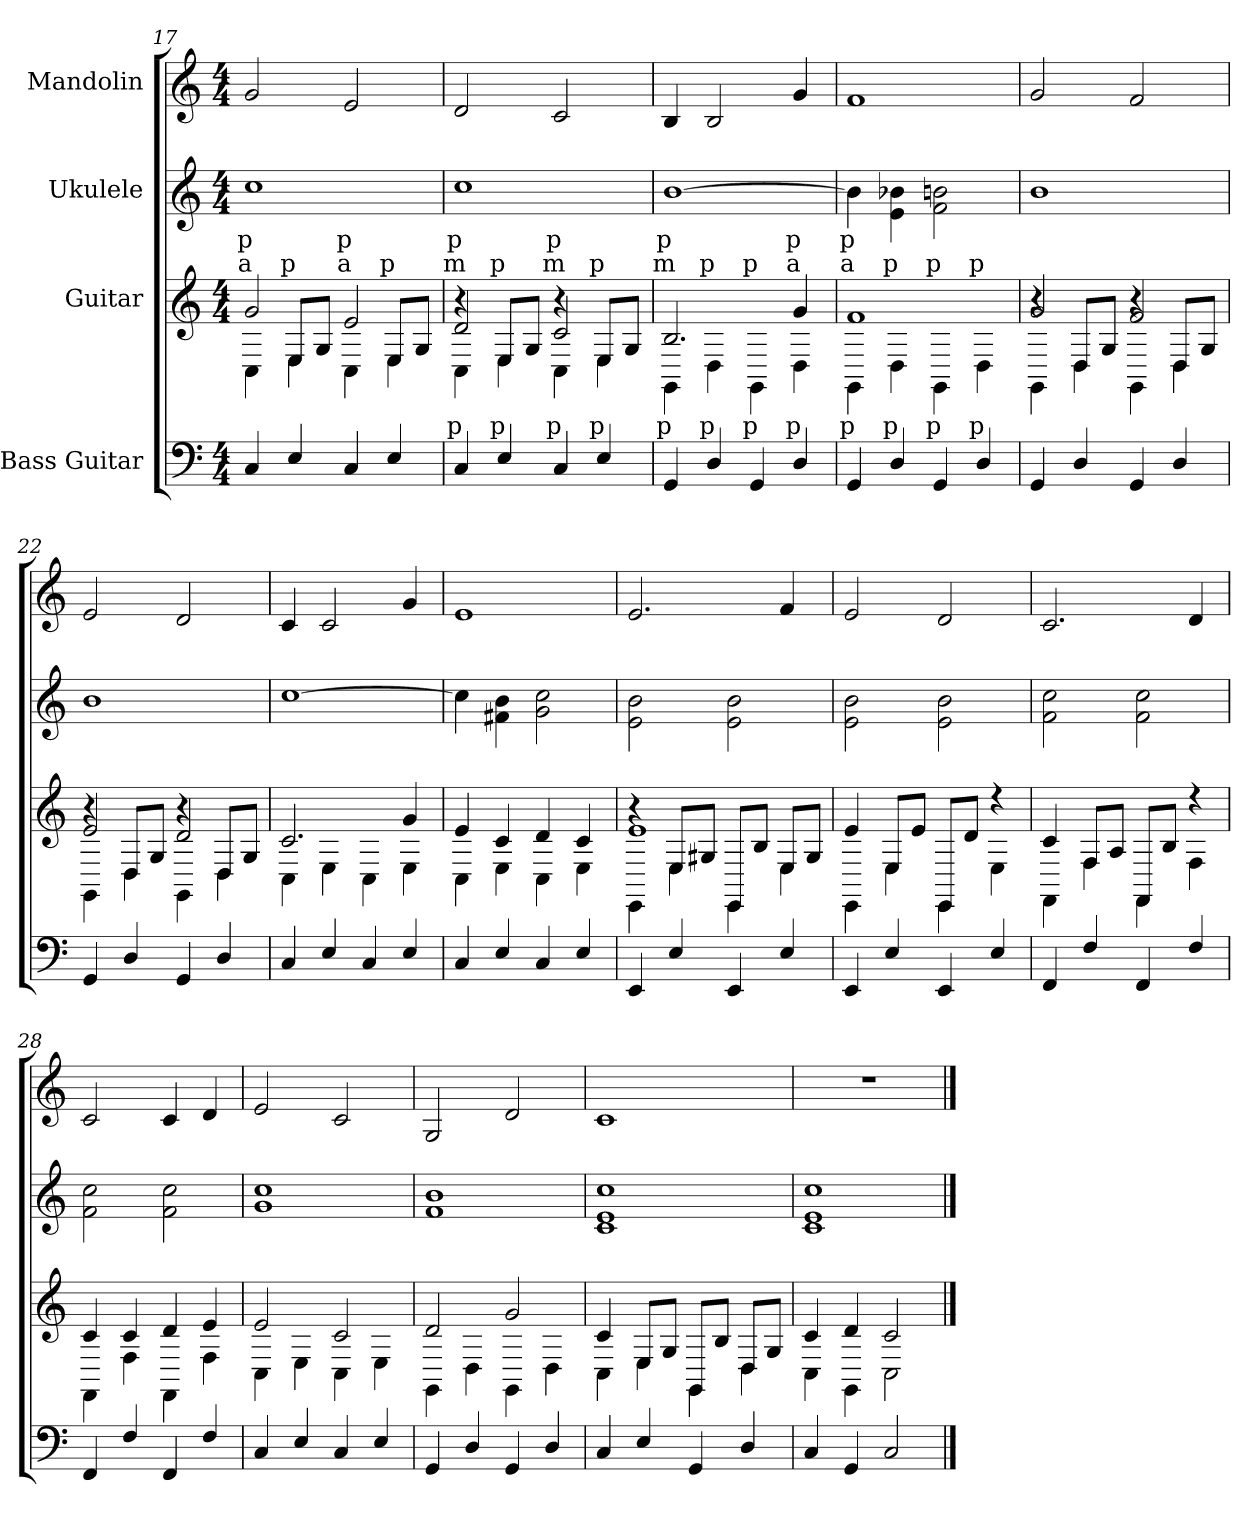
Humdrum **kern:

**kern	**kern	**kern	**kern
*part4	*part3	*part2	*part1
*staff4	*staff3	*staff2	*staff1
*I"Bass Guitar	*I"Guitar	*I"Ukulele	*I"Mandolin
*	*	*	*clefG2
*k[]	*k[]	*k[]	*k[]
*C:	*C:	*C:	*C:
*M4/4	*M4/4	*M4/4	*M4/4
=17	=17	=17	=17
*	*^	*	*
*	*	*^	*	*
!	!LO:TX:a:cj:t=a	!	!	!	!
!	!LO:TX:a:cj:t=p	!	!	!	!
4Ci/	2gj/	4Cj\	4ryy	1ccj	2gZ/
!	!	!LO:TX:a:cj:t=p	!	!	!
4Ei/	.	4Ej\	8Ej/L	.	.
.	.	.	8Gj/J	.	.
!	!LO:TX:a:cj:t=a	!	!	!	!
!	!LO:TX:a:cj:t=p	!	!	!	!
4Ci/	2ej/	4Cj\	4ryy	.	2eZ/
!	!	!LO:TX:a:cj:t=p	!	!	!
4Ei/	.	4Ej\	8Ej/L	.	.
.	.	.	8Gj/J	.	.
!!LO:LB:g=z
=18	=18	=18	=18	=18	=18
!	!LO:TX:a:cj:t=m	!	!	!	!
!	!LO:TX:a:cj:t=p	!	!	!	!
!LO:TX:a:cj:t=p	!	!	!	!	!
4Ci/	2dj/	4Cj\	4r	1ccj	2dZ/
!	!	!LO:TX:a:cj:t=p	!	!	!
!LO:TX:a:cj:t=p	!	!	!	!	!
4Ei/	.	4Ej\	8Ej/L	.	.
.	.	.	8Gj/J	.	.
!	!LO:TX:a:cj:t=m	!	!	!	!
!	!LO:TX:a:cj:t=p	!	!	!	!
!LO:TX:a:cj:t=p	!	!	!	!	!
4Ci/	2cj/	4Cj\	4r	.	2cZ/
!	!	!LO:TX:a:cj:t=p	!	!	!
!LO:TX:a:cj:t=p	!	!	!	!	!
4Ei/	.	4Ej\	8Ej/L	.	.
.	.	.	8Gj/J	.	.
=19	=19	=19	=19	=19	=19
!	!LO:TX:a:cj:t=m	!	!	!	!
!	!LO:TX:a:cj:t=p	!	!	!	!
!LO:TX:a:cj:t=p	!	!	!	!	!
*	*	*v	*v	*	*
4GGi/	2.Bj/	4GGj\	[1bj	4BZ/
!	!	!LO:TX:a:cj:t=p	!	!
!LO:TX:a:cj:t=p	!	!	!	!
4Di/	.	4Dj\	.	2BZ/
!	!	!LO:TX:a:cj:t=p	!	!
!LO:TX:a:cj:t=p	!	!	!	!
4GGi/	.	4GGj\	.	.
!	!LO:TX:a:cj:t=a	!	!	!
!	!LO:TX:a:cj:t=p	!	!	!
!LO:TX:a:cj:t=p	!	!	!	!
4Di/	4gj/	4Dj\	.	4gZ/
=20	=20	=20	=20	=20
!	!LO:TX:a:cj:t=a	!	!	!
!	!LO:TX:a:cj:t=p	!	!	!
!LO:TX:a:cj:t=p	!	!	!	!
4GGi/	1fj	4GGj\	4bj\]	1fZ
!	!	!LO:TX:a:cj:t=p	!	!
!LO:TX:a:cj:t=p	!	!	!	!
4Di/	.	4Dj\	4ej\ 4b-j	.
!	!	!LO:TX:a:cj:t=p	!	!
!LO:TX:a:cj:t=p	!	!	!	!
4GGi/	.	4GGj\	2fj\ 2bj	.
!	!	!LO:TX:a:cj:t=p	!	!
!LO:TX:a:cj:t=p	!	!	!	!
4Di/	.	4Dj\	.	.
=21	=21	=21	=21	=21
*	*	*^	*	*
4GGi/	2gj/	4GGj\	4r	1bj	2gZ/
4Di/	.	4Dj\	8Dj/L	.	.
.	.	.	8Gj/J	.	.
4GGi/	2fj/	4GGj\	4r	.	2fZ/
4Di/	.	4Dj\	8Dj/L	.	.
.	.	.	8Gj/J	.	.
=22	=22	=22	=22	=22	=22
4GGi/	2ej/	4GGj\	4r	1bj	2eZ/
4Di/	.	4Dj\	8Dj/L	.	.
.	.	.	8Gj/J	.	.
4GGi/	2dj/	4GGj\	4r	.	2dZ/
4Di/	.	4Dj\	8Dj/L	.	.
.	.	.	8Gj/J	.	.
*	*	*v	*v	*	*
!!LO:LB:g=z
=23	=23	=23	=23	=23
4Ci/	2.cj/	4Cj\	[1ccj	4cZ/
4Ei/	.	4Ej\	.	2cZ/
4Ci/	.	4Cj\	.	.
4Ei/	4gj/	4Ej\	.	4gZ/
=24	=24	=24	=24	=24
4Ci/	4ej/	4Cj\	4ccj\]	1eZ
4Ei/	4cj/	4Ej\	4f#j\ 4bj	.
4Ci/	4dj/	4Cj\	2gj\ 2ccj	.
4Ei/	4cj/	4Ej\	.	.
=25	=25	=25	=25	=25
*	*	*^	*	*
4EEi/	1ej	4EEj\	4r	2ej\ 2bj	2.eZ/
4Ei/	.	4Ej\	8Ej/L	.	.
.	.	.	8G#j/J	.	.
4EEi/	.	4EEj\	8EEj/L	2ej\ 2bj	.
.	.	.	8Bj/J	.	.
4Ei/	.	4Ej\	8Ej/L	.	4fZ/
.	.	.	8G#j/J	.	.
*	*	*v	*v	*	*
=26	=26	=26	=26	=26
4EEi/	4ej/	4EEj\	2ej\ 2bj	2eZ/
4Ei/	8Ej/L	4Ej\	.	.
.	8ej/J	.	.	.
4EEi/	8EEj/L	4EEj\	2ej\ 2bj	2dZ/
.	8dj/J	.	.	.
4Ei/	4r	4Ej\	.	.
=27	=27	=27	=27	=27
4FFi/	4cj/	4FFj\	2fj\ 2ccj	2.cZ/
4Fi/	8Fj/L	4Fj\	.	.
.	8Aj/J	.	.	.
4FFi/	8FFj/L	4FFj\	2fj\ 2ccj	.
.	8Bj/J	.	.	.
4Fi/	4r	4Fj\	.	4dZ/
!!LO:PB:g=z
=28	=28	=28	=28	=28
4FFi/	4cj/	4FFj\	2fj\ 2ccj	2cZ/
4Fi/	4cj/	4Fj\	.	.
4FFi/	4dj/	4FFj\	2fj\ 2ccj	4cZ/
4Fi/	4ej/	4Fj\	.	4dZ/
=29	=29	=29	=29	=29
4Ci/	2ej/	4Cj\	1gj 1ccj	2eZ/
4Ei/	.	4Ej\	.	.
4Ci/	2cj/	4Cj\	.	2cZ/
4Ei/	.	4Ej\	.	.
=30	=30	=30	=30	=30
4GGi/	2dj/	4GGj\	1fj 1bj	2GZ/
4Di/	.	4Dj\	.	.
4GGi/	2gj/	4GGj\	.	2dZ/
4Di/	.	4Dj\	.	.
=31	=31	=31	=31	=31
4Ci/	4cj/	4Cj\	1cj 1ej 1ccj	1cZ
4Ei/	8Ej/L	4Ej\	.	.
.	8Gj/J	.	.	.
4GGi/	8GGj/L	4GGj\	.	.
.	8Bj/J	.	.	.
4Di/	8Dj/L	4Dj\	.	.
.	8Gj/J	.	.	.
=32	=32	=32	=32	=32
4Ci/	4cj/	4Cj\	1cj 1ej 1ccj	1r
4GGi/	4dj/	4GGj\	.	.
2Ci/	2cj/	2Cj\	.	.
*	*v	*v	*	*
==	==	==	==
*-	*-	*-	*-
